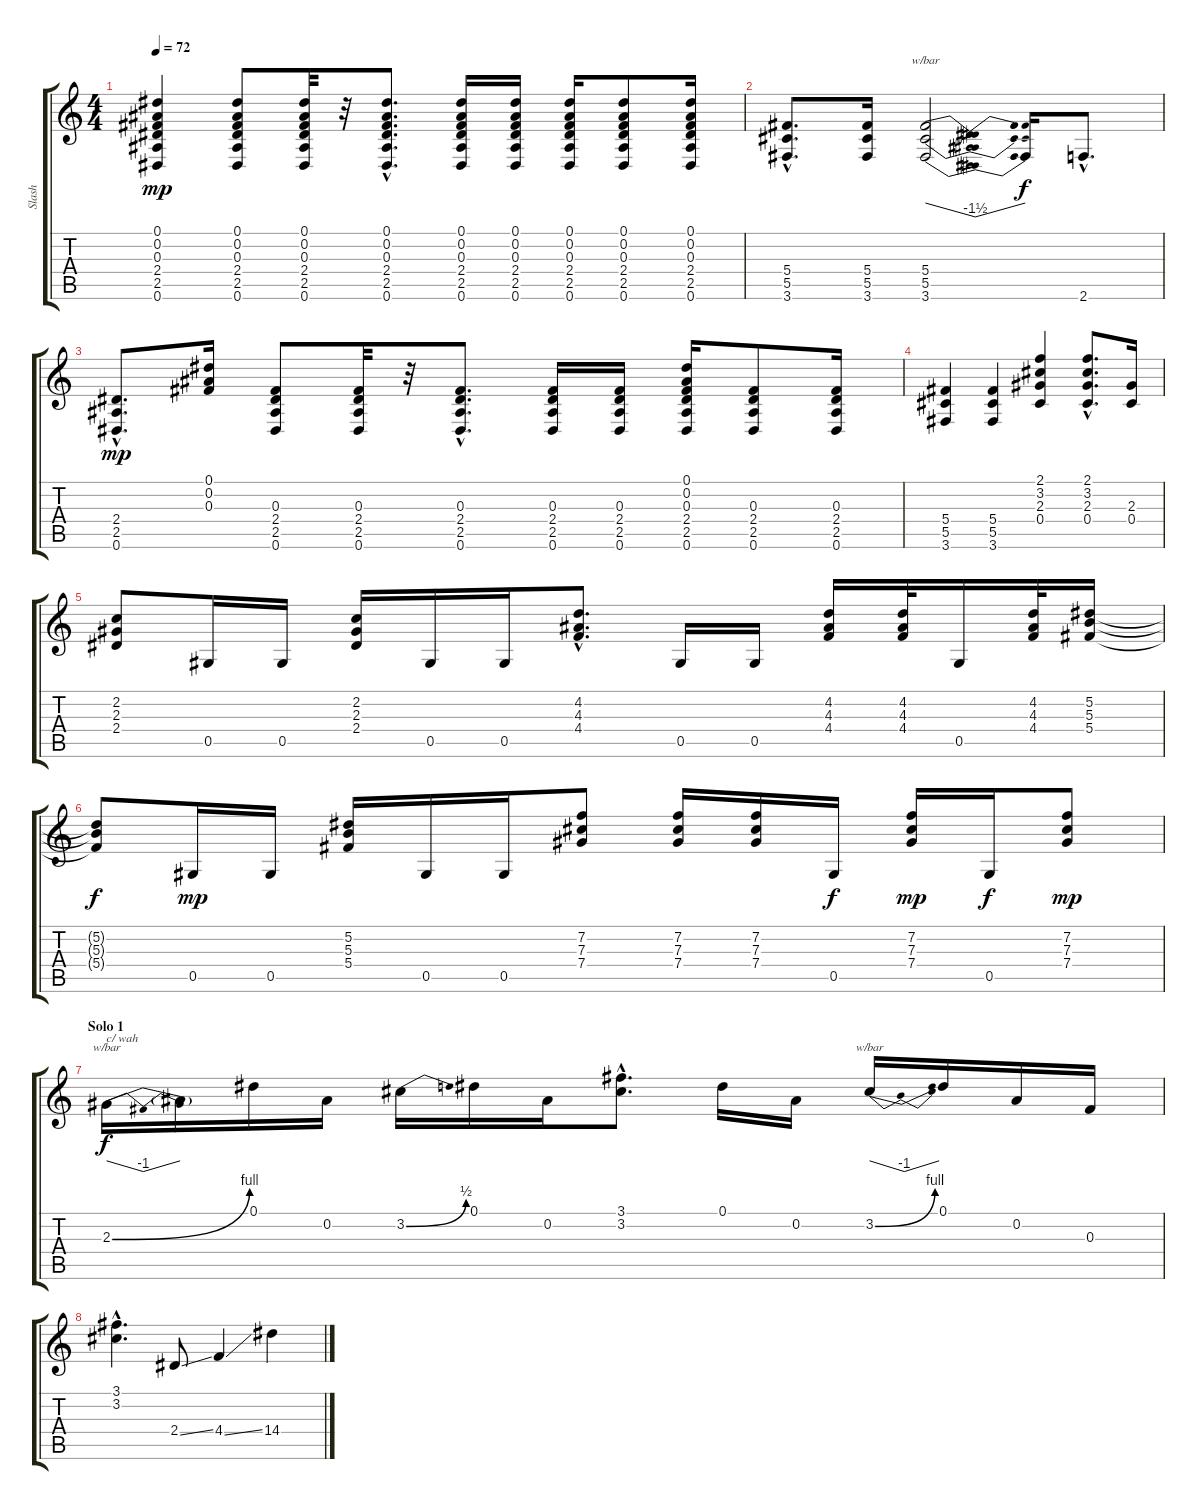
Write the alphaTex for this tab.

\track ("Slash" "Slash") {instrument electricguitarjazz}
\staff {score tabs}
\tuning (Eb4 Bb3 Gb3 Db3 Ab2 Eb2) {hide}
\ts (4 4)
\tempo 72
\clef g2
\ks c
(0.1 0.2 0.3 2.4 2.5 0.6).4{dy mp} (0.1 0.2 0.3 2.4 2.5 0.6).8 (0.1 0.2 0.3 2.4 2.5 0.6).32 r.32 (0.1{hac} 0.2{hac} 0.3{hac} 2.4{hac} 2.5{hac} 0.6{hac}).8{d} (0.1 0.2 0.3 2.4 2.5 0.6).16 (0.1 0.2 0.3 2.4 2.5 0.6).16 (0.1 0.2 0.3 2.4 2.5 0.6).16 (0.1 0.2 0.3 2.4 2.5 0.6).8 (0.1 0.2 0.3 2.4 2.5 0.6).16 |
(5.4{hac} 5.5{hac} 3.6{hac}).8{d} (5.4 5.5 3.6).16 (5.4 5.5 3.6).2{tbe (dip default 0 0 30 -6 60 0)} 3.6{t}.16{dy f} 2.6{hac}.8{d} |
(2.4{hac} 2.5{hac} 0.6{hac}).8{d dy mp} (0.1 0.2 0.3).16 (0.3 2.4 2.5 0.6).8 (0.3 2.4 2.5 0.6).32 r.32 (0.3{hac} 2.4{hac} 2.5{hac} 0.6{hac}).8{d} (0.3 2.4 2.5 0.6).16 (0.3 2.4 2.5 0.6).16 (0.1 0.2 0.3 2.4 2.5 0.6).16 (0.3 2.4 2.5 0.6).8 (0.3 2.4 2.5 0.6).16 |
(5.4 5.5 3.6).4 (5.4 5.5 3.6).4 (2.1 3.2 2.3 0.4).4 (2.1{hac} 3.2{hac} 2.3{hac} 0.4{hac}).8{d} (2.3 0.4).16 |
(2.2 2.3 2.4).8 0.5.16 0.5.16 (2.2 2.3 2.4).16 0.5.16 0.5.16 (4.2{hac} 4.3{hac} 4.4{hac}).8{d} 0.5.16 0.5.16 (4.2 4.3 4.4).16 (4.2 4.3 4.4).32 0.5.16 (4.2 4.3 4.4).32 (5.2 5.3 5.4).16 |
(5.2{t} 5.3{t} 5.4{t}).8{dy f} 0.5.16{dy mp} 0.5.16 (5.2 5.3 5.4).16 0.5.16 0.5.16 (7.2 7.3 7.4).8 (7.2 7.3 7.4).16 (7.2 7.3 7.4).16 0.5.16{dy f} (7.2 7.3 7.4).16{dy mp} 0.5.16{dy f} (7.2 7.3 7.4).8{dy mp} |
\section ("" "Solo 1")
2.3{be (bend 0 0 60 4)}.16{tbe (dip default 0 0 30 -4 60 0) txt "c/ wah" dy f volume 16 balance 8 instrument distortionguitar} 2.3{t}.16 0.1.16 0.2.16 3.2{be (bend 0 0 60 2)}.16 0.1.16 0.2.16 (3.1{hac} 3.2{hac}).8{d} 0.1.16 0.2.16 3.2{be (bend 0 0 60 4)}.16{tbe (dip default 0 0 30 -4 60 0)} 0.1.16 0.2.16 0.3.16 |
(3.1{hac} 3.2{hac}).4{d} 2.4{ss}.8 4.4{ss}.4 14.4.4
